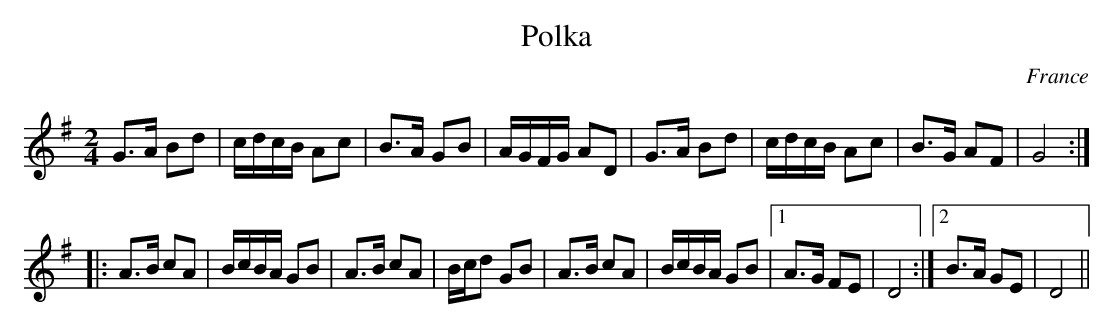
X:1
T:Polka
M:2/4
O:France
K:G major
G3A B2d2|cdcB A2c2|B3A G2B2|AGFG A2D2|\
G3A B2d2|cdcB A2c2|B3G A2F2|G8::
A3B c2A2|BcBA G2B2|A3B c2A2|Bcd2 G2B2|\
A3B c2A2|BcBA G2B2|1A3G F2E2|D8:|2B3A G2E2|D8||
